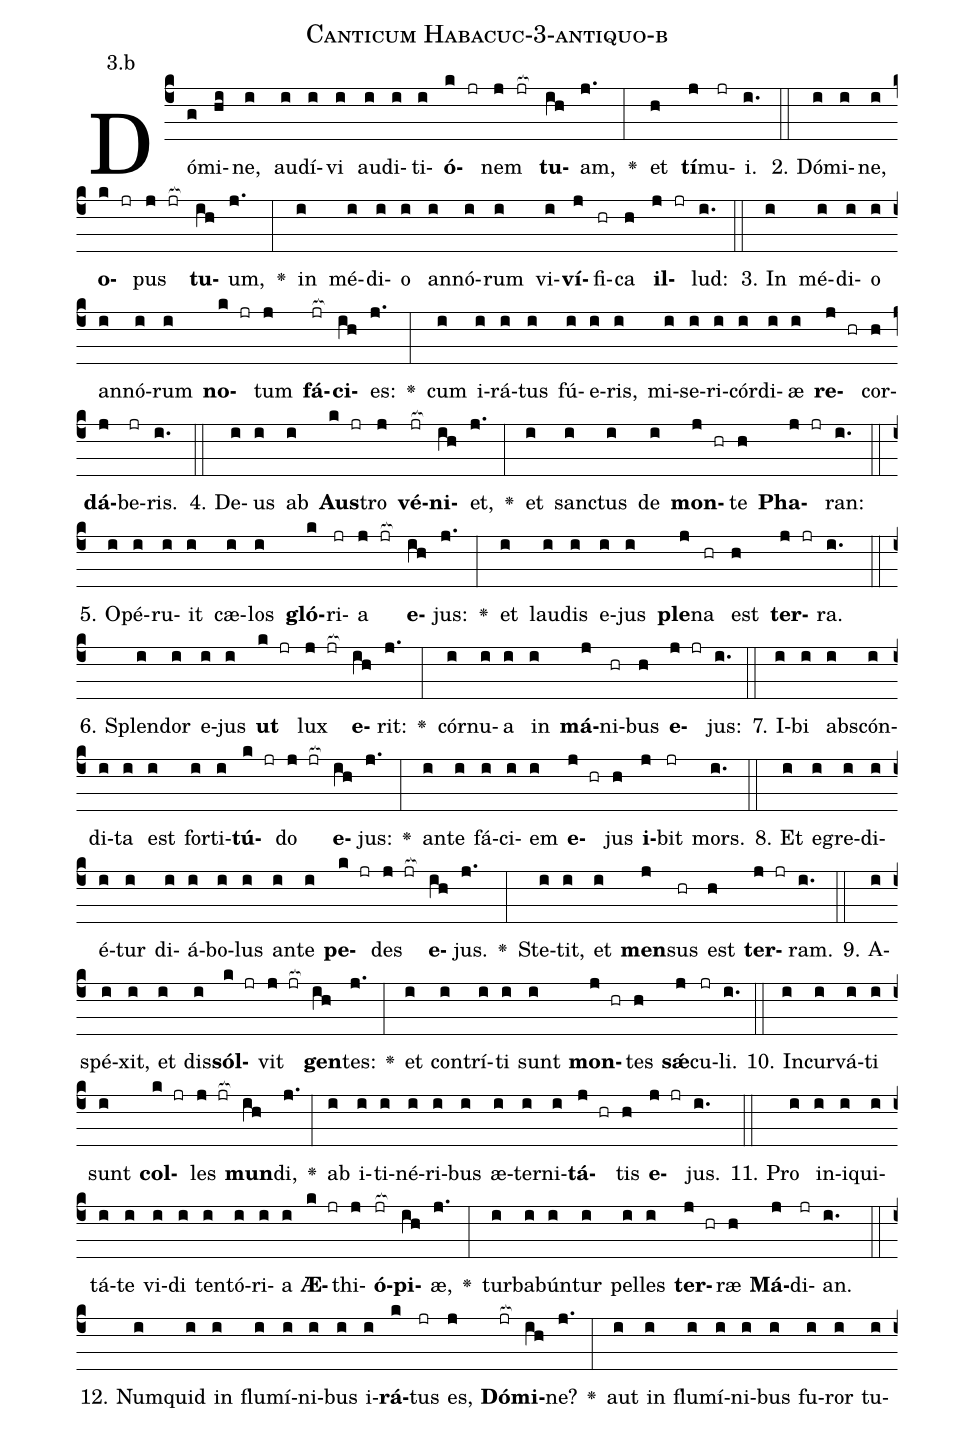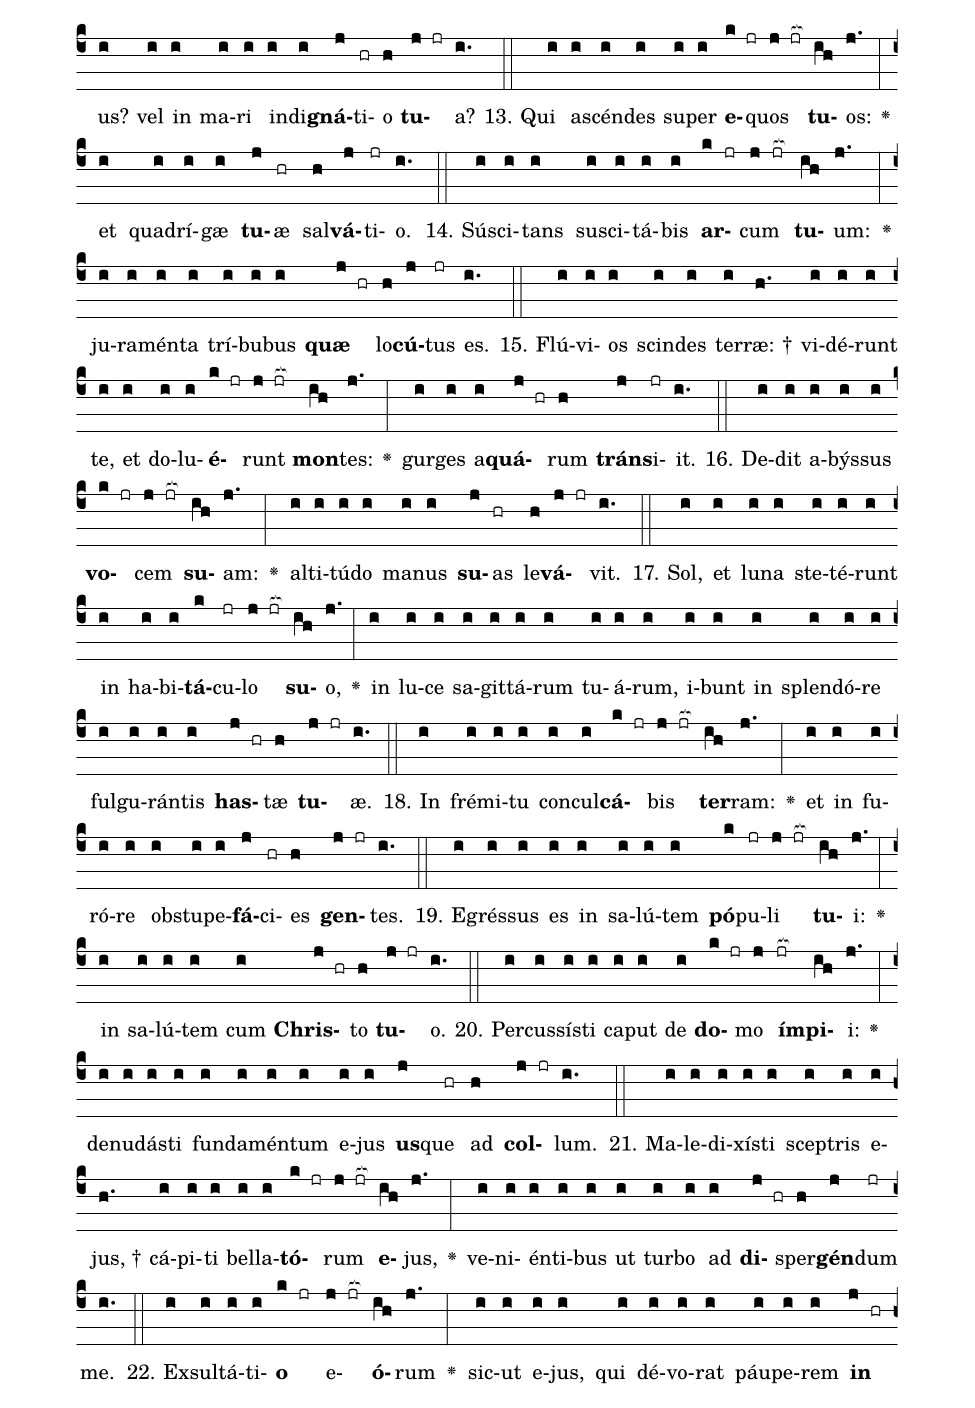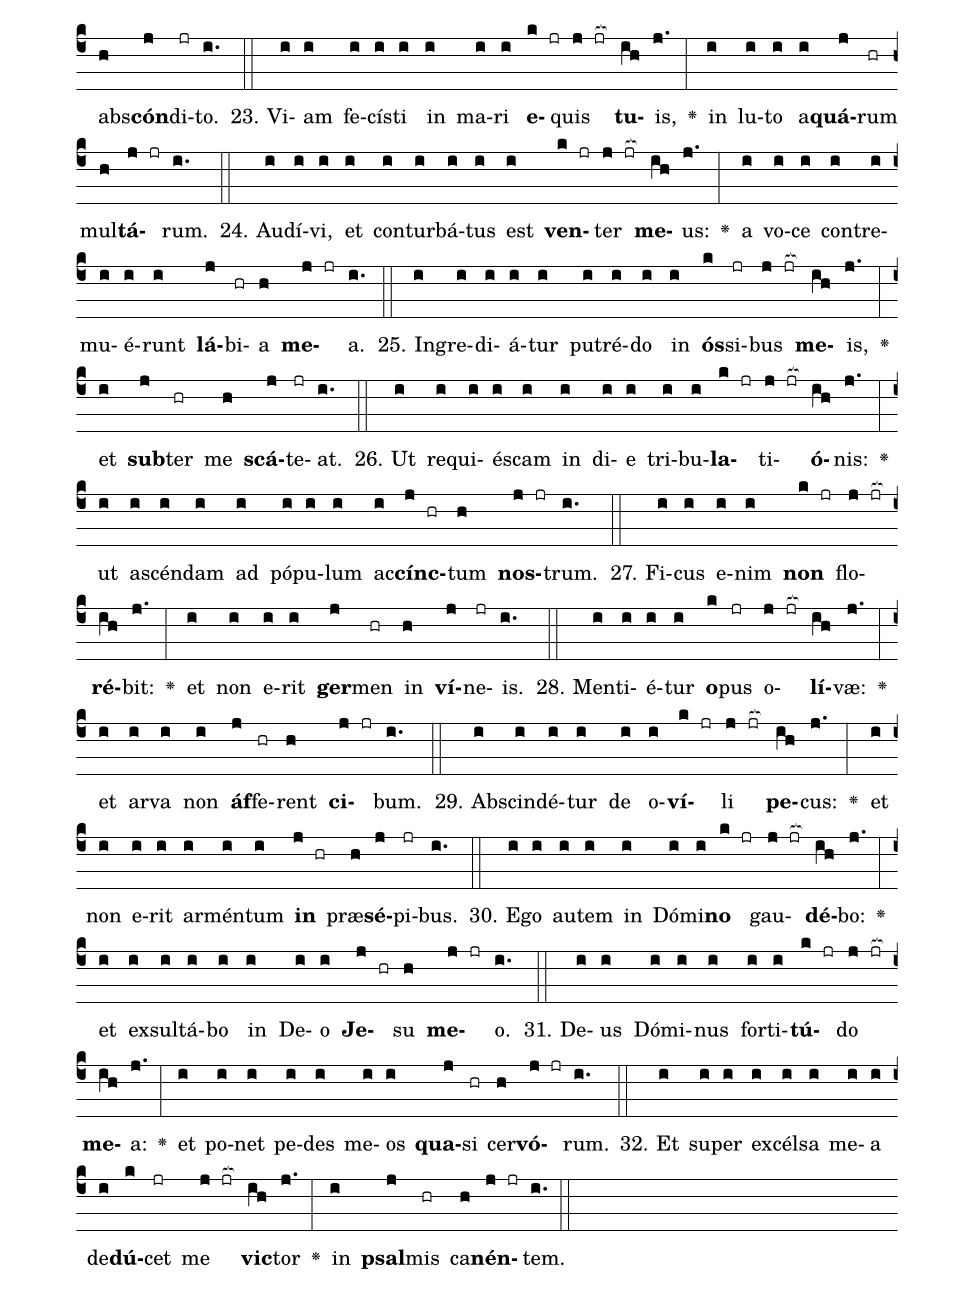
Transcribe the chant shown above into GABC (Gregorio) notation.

name: Canticum Habacuc-3-antiquo-b;
annotation: 3.b;
%%
(c4)Dó(g)mi(hi)ne,(i) au(i)dí(i)vi(i) au(i)di(i)ti(i)<b>ó</b>(k jr)nem(j jr[ocb:1{]) <b>tu</b>(ih[ocb:0}])am,(j.) <v>\greheightstar</v>(:) et(h) <b>tí</b>(j)mu(jr)i.(i.) (::)
2. Dó(i)mi(i)ne,(i) <b>o</b>(k jr)pus(j jr[ocb:1{]) <b>tu</b>(ih[ocb:0}])um,(j.) <v>\greheightstar</v>(:) in(i) mé(i)di(i)o(i) an(i)nó(i)rum(i) vi(i)<b>ví</b>(j)fi(hr)ca(h) <b>il</b>(j jr)lud:(i.) (::)
3. In(i) mé(i)di(i)o(i) an(i)nó(i)rum(i) <b>no</b>(k jr)tum(j) <b>fá</b>(jr[ocb:1{])<b>ci</b>(ih[ocb:0}])es:(j.) <v>\greheightstar</v>(:) cum(i) i(i)rá(i)tus(i) fú(i)e(i)ris,(i) mi(i)se(i)ri(i)cór(i)di(i)æ(i) <b>re</b>(j hr)cor(h)<b>dá</b>(j)be(jr)ris.(i.) (::)
4. De(i)us(i) ab(i) <b>Aus</b>(k jr)tro(j) <b>vé</b>(jr[ocb:1{])<b>ni</b>(ih[ocb:0}])et,(j.) <v>\greheightstar</v>(:) et(i) sanc(i)tus(i) de(i) <b>mon</b>(j hr)te(h) <b>Pha</b>(j jr)ran:(i.) (::)
5. O(i)pé(i)ru(i)it(i) cæ(i)los(i) <b>gló</b>(k)ri(jr)a(j jr[ocb:1{]) <b>e</b>(ih[ocb:0}])jus:(j.) <v>\greheightstar</v>(:) et(i) lau(i)dis(i) e(i)jus(i) <b>ple</b>(j)na(hr) est(h) <b>ter</b>(j jr)ra.(i.) (::)
6. Splen(i)dor(i) e(i)jus(i) <b>ut</b>(k jr) lux(j jr[ocb:1{]) <b>e</b>(ih[ocb:0}])rit:(j.) <v>\greheightstar</v>(:) cór(i)nu(i)a(i) in(i) <b>má</b>(j)ni(hr)bus(h) <b>e</b>(j jr)jus:(i.) (::)
7. I(i)bi(i) abs(i)cón(i)di(i)ta(i) est(i) for(i)ti(i)<b>tú</b>(k jr)do(j jr[ocb:1{]) <b>e</b>(ih[ocb:0}])jus:(j.) <v>\greheightstar</v>(:) an(i)te(i) fá(i)ci(i)em(i) <b>e</b>(j hr)jus(h) <b>i</b>(j)bit(jr) mors.(i.) (::)
8. Et(i) e(i)gre(i)di(i)é(i)tur(i) di(i)á(i)bo(i)lus(i) an(i)te(i) <b>pe</b>(k jr)des(j jr[ocb:1{]) <b>e</b>(ih[ocb:0}])jus.(j.) <v>\greheightstar</v>(:) Ste(i)tit,(i) et(i) <b>men</b>(j)sus(hr) est(h) <b>ter</b>(j jr)ram.(i.) (::)
9. A(i)spé(i)xit,(i) et(i) dis(i)<b>sól</b>(k jr)vit(j jr[ocb:1{]) <b>gen</b>(ih[ocb:0}])tes:(j.) <v>\greheightstar</v>(:) et(i) con(i)trí(i)ti(i) sunt(i) <b>mon</b>(j hr)tes(h) <b>sǽ</b>(j)cu(jr)li.(i.) (::)
10. In(i)cur(i)vá(i)ti(i) sunt(i) <b>col</b>(k jr)les(j jr[ocb:1{]) <b>mun</b>(ih[ocb:0}])di,(j.) <v>\greheightstar</v>(:) ab(i) i(i)ti(i)né(i)ri(i)bus(i) æ(i)ter(i)ni(i)<b>tá</b>(j hr)tis(h) <b>e</b>(j jr)jus.(i.) (::)
11. Pro(i) in(i)i(i)qui(i)tá(i)te(i) vi(i)di(i) ten(i)tó(i)ri(i)a(i) <b>Æ</b>(k jr)thi(j)<b>ó</b>(jr[ocb:1{])<b>pi</b>(ih[ocb:0}])æ,(j.) <v>\greheightstar</v>(:) tur(i)ba(i)bún(i)tur(i) pel(i)les(i) <b>ter</b>(j hr)ræ(h) <b>Má</b>(j)di(jr)an.(i.) (::)
12. Num(i)quid(i) in(i) flu(i)mí(i)ni(i)bus(i) i(i)<b>rá</b>(k)tus(jr) es,(j) <b>Dó</b>(jr[ocb:1{])<b>mi</b>(ih[ocb:0}])ne?(j.) <v>\greheightstar</v>(:) aut(i) in(i) flu(i)mí(i)ni(i)bus(i) fu(i)ror(i) tu(i)us?(i) vel(i) in(i) ma(i)ri(i) in(i)di(i)<b>gná</b>(j)ti(hr)o(h) <b>tu</b>(j jr)a?(i.) (::)
13. Qui(i) a(i)scén(i)des(i) su(i)per(i) <b>e</b>(k jr)quos(j jr[ocb:1{]) <b>tu</b>(ih[ocb:0}])os:(j.) <v>\greheightstar</v>(:) et(i) qua(i)drí(i)gæ(i) <b>tu</b>(j)æ(hr) sal(h)<b>vá</b>(j)ti(jr)o.(i.) (::)
14. Sú(i)sci(i)tans(i) su(i)sci(i)tá(i)bis(i) <b>ar</b>(k jr)cum(j jr[ocb:1{]) <b>tu</b>(ih[ocb:0}])um:(j.) <v>\greheightstar</v>(:) ju(i)ra(i)mén(i)ta(i) trí(i)bu(i)bus(i) <b>quæ</b>(j hr) lo(h)<b>cú</b>(j)tus(jr) es.(i.) (::)
15. Flú(i)vi(i)os(i) scin(i)des(i) ter(i)ræ: †(h.) vi(i)dé(i)runt(i) te,(i) et(i) do(i)lu(i)<b>é</b>(k jr)runt(j jr[ocb:1{]) <b>mon</b>(ih[ocb:0}])tes:(j.) <v>\greheightstar</v>(:) gur(i)ges(i) a(i)<b>quá</b>(j hr)rum(h) <b>tráns</b>(j)i(jr)it.(i.) (::)
16. De(i)dit(i) a(i)býs(i)sus(i) <b>vo</b>(k jr)cem(j jr[ocb:1{]) <b>su</b>(ih[ocb:0}])am:(j.) <v>\greheightstar</v>(:) al(i)ti(i)tú(i)do(i) ma(i)nus(i) <b>su</b>(j)as(hr) le(h)<b>vá</b>(j jr)vit.(i.) (::)
17. Sol,(i) et(i) lu(i)na(i) ste(i)té(i)runt(i) in(i) ha(i)bi(i)<b>tá</b>(k)cu(jr)lo(j jr[ocb:1{]) <b>su</b>(ih[ocb:0}])o,(j.) <v>\greheightstar</v>(:) in(i) lu(i)ce(i) sa(i)git(i)tá(i)rum(i) tu(i)á(i)rum,(i) i(i)bunt(i) in(i) splen(i)dó(i)re(i) ful(i)gu(i)rán(i)tis(i) <b>has</b>(j hr)tæ(h) <b>tu</b>(j jr)æ.(i.) (::)
18. In(i) fré(i)mi(i)tu(i) con(i)cul(i)<b>cá</b>(k jr)bis(j jr[ocb:1{]) <b>ter</b>(ih[ocb:0}])ram:(j.) <v>\greheightstar</v>(:) et(i) in(i) fu(i)ró(i)re(i) ob(i)stu(i)pe(i)<b>fá</b>(j)ci(hr)es(h) <b>gen</b>(j jr)tes.(i.) (::)
19. E(i)grés(i)sus(i) es(i) in(i) sa(i)lú(i)tem(i) <b>pó</b>(k)pu(jr)li(j jr[ocb:1{]) <b>tu</b>(ih[ocb:0}])i:(j.) <v>\greheightstar</v>(:) in(i) sa(i)lú(i)tem(i) cum(i) <b>Chris</b>(j hr)to(h) <b>tu</b>(j jr)o.(i.) (::)
20. Per(i)cus(i)sís(i)ti(i) ca(i)put(i) de(i) <b>do</b>(k jr)mo(j) <b>ím</b>(jr[ocb:1{])<b>pi</b>(ih[ocb:0}])i:(j.) <v>\greheightstar</v>(:) de(i)nu(i)dás(i)ti(i) fun(i)da(i)mén(i)tum(i) e(i)jus(i) <b>us</b>(j)que(hr) ad(h) <b>col</b>(j jr)lum.(i.) (::)
21. Ma(i)le(i)di(i)xís(i)ti(i) scep(i)tris(i) e(i)jus, †(h.) cá(i)pi(i)ti(i) bel(i)la(i)<b>tó</b>(k jr)rum(j jr[ocb:1{]) <b>e</b>(ih[ocb:0}])jus,(j.) <v>\greheightstar</v>(:) ve(i)ni(i)én(i)ti(i)bus(i) ut(i) tur(i)bo(i) ad(i) <b>di</b>(j hr)sper(h)<b>gén</b>(j)dum(jr) me.(i.) (::)
22. Ex(i)sul(i)tá(i)ti(i)<b>o</b>(k jr) e(j jr[ocb:1{])<b>ó</b>(ih[ocb:0}])rum(j.) <v>\greheightstar</v>(:) sic(i)ut(i) e(i)jus,(i) qui(i) dé(i)vo(i)rat(i) páu(i)pe(i)rem(i) <b>in</b>(j hr) abs(h)<b>cón</b>(j)di(jr)to.(i.) (::)
23. Vi(i)am(i) fe(i)cís(i)ti(i) in(i) ma(i)ri(i) <b>e</b>(k jr)quis(j jr[ocb:1{]) <b>tu</b>(ih[ocb:0}])is,(j.) <v>\greheightstar</v>(:) in(i) lu(i)to(i) a(i)<b>quá</b>(j)rum(hr) mul(h)<b>tá</b>(j jr)rum.(i.) (::)
24. Au(i)dí(i)vi,(i) et(i) con(i)tur(i)bá(i)tus(i) est(i) <b>ven</b>(k jr)ter(j jr[ocb:1{]) <b>me</b>(ih[ocb:0}])us:(j.) <v>\greheightstar</v>(:) a(i) vo(i)ce(i) con(i)tre(i)mu(i)é(i)runt(i) <b>lá</b>(j)bi(hr)a(h) <b>me</b>(j jr)a.(i.) (::)
25. In(i)gre(i)di(i)á(i)tur(i) pu(i)tré(i)do(i) in(i) <b>ós</b>(k)si(jr)bus(j jr[ocb:1{]) <b>me</b>(ih[ocb:0}])is,(j.) <v>\greheightstar</v>(:) et(i) <b>sub</b>(j)ter(hr) me(h) <b>scá</b>(j)te(jr)at.(i.) (::)
26. Ut(i) re(i)qui(i)és(i)cam(i) in(i) di(i)e(i) tri(i)bu(i)<b>la</b>(k jr)ti(j jr[ocb:1{])<b>ó</b>(ih[ocb:0}])nis:(j.) <v>\greheightstar</v>(:) ut(i) a(i)scén(i)dam(i) ad(i) pó(i)pu(i)lum(i) ac(i)<b>cínc</b>(j hr)tum(h) <b>nos</b>(j jr)trum.(i.) (::)
27. Fi(i)cus(i) e(i)nim(i) <b>non</b>(k jr) flo(j jr[ocb:1{])<b>ré</b>(ih[ocb:0}])bit:(j.) <v>\greheightstar</v>(:) et(i) non(i) e(i)rit(i) <b>ger</b>(j)men(hr) in(h) <b>ví</b>(j)ne(jr)is.(i.) (::)
28. Men(i)ti(i)é(i)tur(i) <b>o</b>(k)pus(jr) o(j jr[ocb:1{])<b>lí</b>(ih[ocb:0}])væ:(j.) <v>\greheightstar</v>(:) et(i) ar(i)va(i) non(i) <b>áf</b>(j)fe(hr)rent(h) <b>ci</b>(j jr)bum.(i.) (::)
29. Ab(i)scin(i)dé(i)tur(i) de(i) o(i)<b>ví</b>(k jr)li(j jr[ocb:1{]) <b>pe</b>(ih[ocb:0}])cus:(j.) <v>\greheightstar</v>(:) et(i) non(i) e(i)rit(i) ar(i)mén(i)tum(i) <b>in</b>(j hr) præ(h)<b>sé</b>(j)pi(jr)bus.(i.) (::)
30. E(i)go(i) au(i)tem(i) in(i) Dó(i)mi(i)<b>no</b>(k jr) gau(j jr[ocb:1{])<b>dé</b>(ih[ocb:0}])bo:(j.) <v>\greheightstar</v>(:) et(i) ex(i)sul(i)tá(i)bo(i) in(i) De(i)o(i) <b>Je</b>(j hr)su(h) <b>me</b>(j jr)o.(i.) (::)
31. De(i)us(i) Dó(i)mi(i)nus(i) for(i)ti(i)<b>tú</b>(k jr)do(j jr[ocb:1{]) <b>me</b>(ih[ocb:0}])a:(j.) <v>\greheightstar</v>(:) et(i) po(i)net(i) pe(i)des(i) me(i)os(i) <b>qua</b>(j)si(hr) cer(h)<b>vó</b>(j jr)rum.(i.) (::)
32. Et(i) su(i)per(i) ex(i)cél(i)sa(i) me(i)a(i) de(i)<b>dú</b>(k)cet(jr) me(j jr[ocb:1{]) <b>vic</b>(ih[ocb:0}])tor(j.) <v>\greheightstar</v>(:) in(i) <b>psal</b>(j)mis(hr) ca(h)<b>nén</b>(j jr)tem.(i.) (::)
